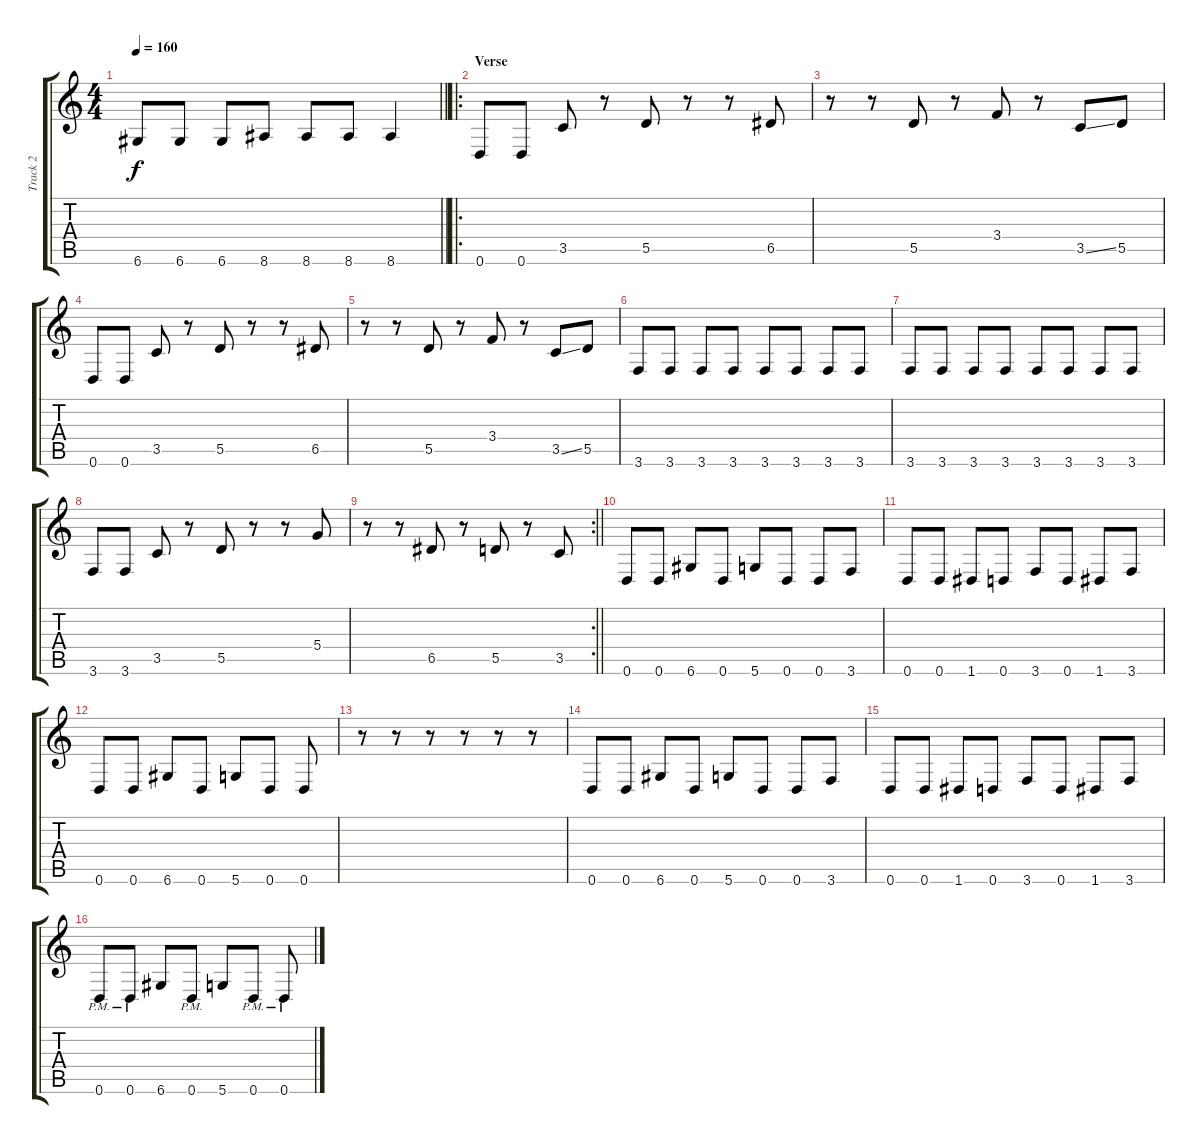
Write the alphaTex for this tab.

\track ("Track 2" "Track 2") {instrument electricbassfinger}
\staff {score tabs}
\tuning (E4 B3 G3 D3 A2 D2) {hide}
\ts (4 4)
\tempo 160
\clef g2
\barLineRight lightlight
\ks c
6.6.8{dy f} 6.6.8 6.6.8 8.6.8 8.6.8 8.6.8 8.6.4 |
\ro
\section ("" "Verse")
0.6.8 0.6.8 3.5.8 r.8 5.5.8 r.8 r.8 6.5.8 |
r.8 r.8 5.5.8 r.8 3.4.8 r.8 3.5{ss}.8 5.5.8 |
0.6.8 0.6.8 3.5.8 r.8 5.5.8 r.8 r.8 6.5.8 |
r.8 r.8 5.5.8 r.8 3.4.8 r.8 3.5{ss}.8 5.5.8 |
3.6.8 3.6.8 3.6.8 3.6.8 3.6.8 3.6.8 3.6.8 3.6.8 |
3.6.8 3.6.8 3.6.8 3.6.8 3.6.8 3.6.8 3.6.8 3.6.8 |
3.6.8 3.6.8 3.5.8 r.8 5.5.8 r.8 r.8 5.4.8 |
\rc 2
\barLineRight lightlight
r.8 r.8 6.5.8 r.8 5.5.8 r.8 3.5.8 |
0.6.8 0.6.8 6.6.8 0.6.8 5.6.8 0.6.8 0.6.8 3.6.8 |
0.6.8 0.6.8 1.6.8 0.6.8 3.6.8 0.6.8 1.6.8 3.6.8 |
0.6.8 0.6.8 6.6.8 0.6.8 5.6.8 0.6.8 0.6.8 |
r.8 r.8 r.8 r.8 r.8 r.8 |
0.6.8 0.6.8 6.6.8 0.6.8 5.6.8 0.6.8 0.6.8 3.6.8 |
0.6.8 0.6.8 1.6.8 0.6.8 3.6.8 0.6.8 1.6.8 3.6.8 |
0.6{pm}.8 0.6{pm}.8 6.6.8 0.6{pm}.8 5.6.8 0.6{pm}.8 0.6{pm}.8
